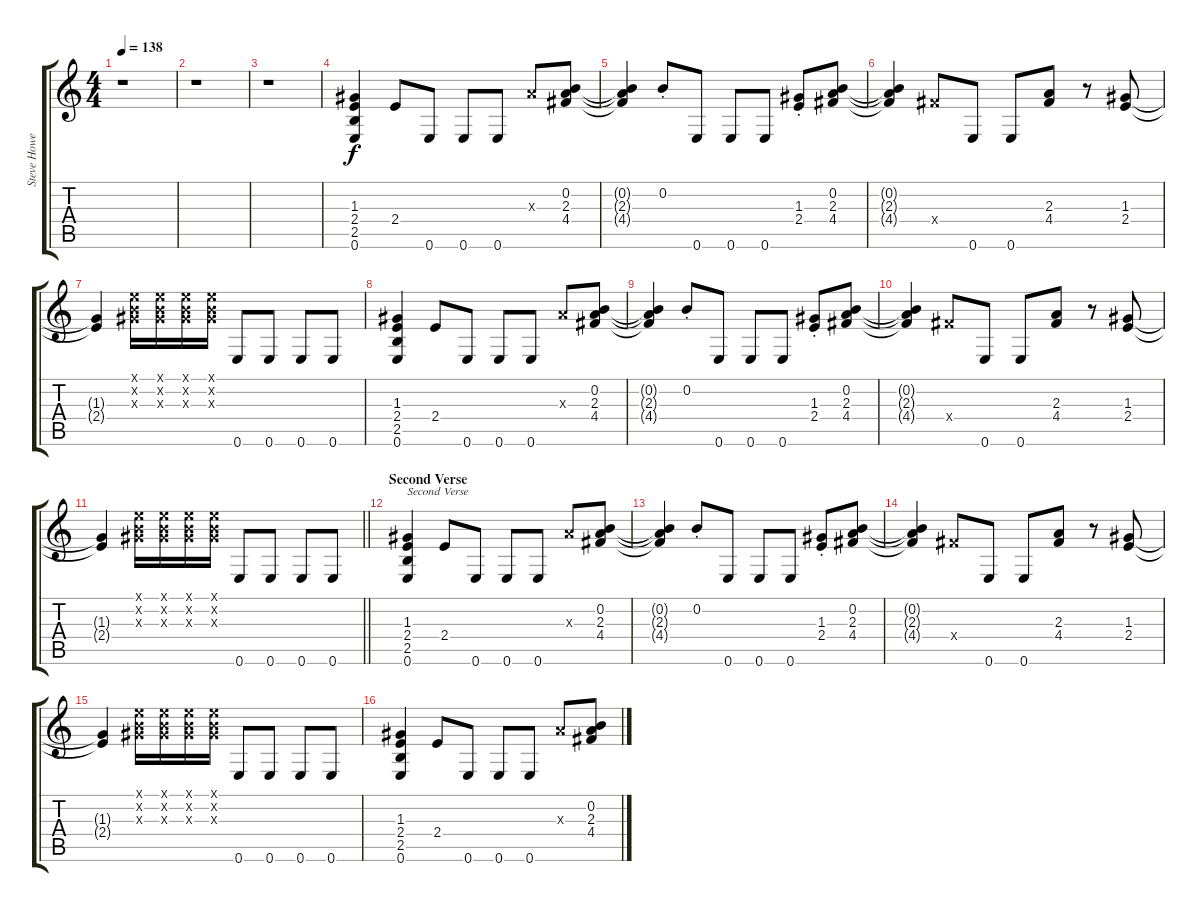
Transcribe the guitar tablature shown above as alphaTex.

\track ("Steve Howe 3" "Steve Howe") {instrument overdrivenguitar}
\staff {score tabs}
\tuning (E4 B3 G3 D3 A2 E2) {hide}
\ts (4 4)
\tempo 138
\clef g2
\ks c
r.1{dy f} |
r.1 |
r.1 |
(1.3 2.4 2.5 0.6).4{instrument overdrivenguitar} 2.4.8 0.6.8 0.6.8 0.6.8 2.3{x}.8 (0.2 2.3 4.4).8 |
(0.2{t} 2.3{t} 4.4{t}).4 0.2{st}.8 0.6.8 0.6.8 0.6.8 (1.3{st} 2.4).8 (0.2 2.3 4.4).8 |
(0.2{t} 2.3{t} 4.4{t}).4 4.4{x}.8 0.6.8 0.6.8 (2.3 4.4).8 r.8 (1.3 2.4).8 |
(1.3{t} 2.4{t}).4 (0.1{x} 0.2{x} 1.3{x}).16 (0.1{x} 0.2{x} 1.3{x}).16 (0.1{x} 0.2{x} 1.3{x}).16 (0.1{x} 0.2{x} 1.3{x}).16 0.6.8 0.6.8 0.6.8 0.6.8 |
(1.3 2.4 2.5 0.6).4 2.4.8 0.6.8 0.6.8 0.6.8 2.3{x}.8 (0.2 2.3 4.4).8 |
(0.2{t} 2.3{t} 4.4{t}).4 0.2{st}.8 0.6.8 0.6.8 0.6.8 (1.3{st} 2.4).8 (0.2 2.3 4.4).8 |
(0.2{t} 2.3{t} 4.4{t}).4 4.4{x}.8 0.6.8 0.6.8 (2.3 4.4).8 r.8 (1.3 2.4).8 |
\barLineRight lightlight
(1.3{t} 2.4{t}).4 (0.1{x} 0.2{x} 1.3{x}).16 (0.1{x} 0.2{x} 1.3{x}).16 (0.1{x} 0.2{x} 1.3{x}).16 (0.1{x} 0.2{x} 1.3{x}).16 0.6.8 0.6.8 0.6.8 0.6.8 |
\section ("" "Second Verse")
(1.3 2.4 2.5 0.6).4{txt "Second Verse"} 2.4.8 0.6.8 0.6.8 0.6.8 2.3{x}.8 (0.2 2.3 4.4).8 |
(0.2{t} 2.3{t} 4.4{t}).4 0.2{st}.8 0.6.8 0.6.8 0.6.8 (1.3{st} 2.4).8 (0.2 2.3 4.4).8 |
(0.2{t} 2.3{t} 4.4{t}).4 4.4{x}.8 0.6.8 0.6.8 (2.3 4.4).8 r.8 (1.3 2.4).8 |
(1.3{t} 2.4{t}).4 (0.1{x} 0.2{x} 1.3{x}).16 (0.1{x} 0.2{x} 1.3{x}).16 (0.1{x} 0.2{x} 1.3{x}).16 (0.1{x} 0.2{x} 1.3{x}).16 0.6.8 0.6.8 0.6.8 0.6.8 |
(1.3 2.4 2.5 0.6).4 2.4.8 0.6.8 0.6.8 0.6.8 2.3{x}.8 (0.2 2.3 4.4).8
